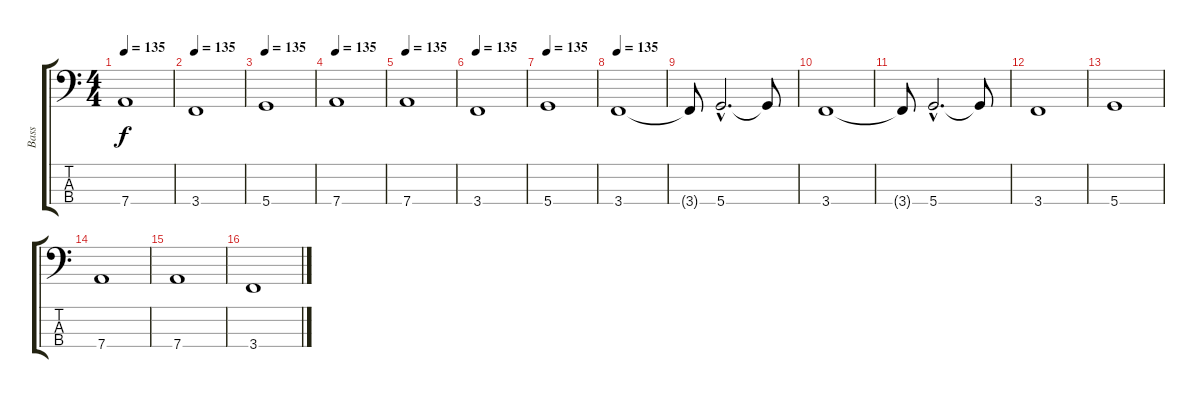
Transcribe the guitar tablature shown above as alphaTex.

\track ("Bass" "Bass") {instrument electricbasspick}
\staff {score tabs}
\tuning (G2 D2 A1 D1) {hide}
\ts (4 4)
\tempo 135
\clef f4
\ks c
7.4.1{dy f} |
\tempo 135
3.4.1 |
\tempo 135
5.4.1 |
\tempo 135
7.4.1 |
\tempo 135
7.4.1 |
\tempo 135
3.4.1 |
\tempo 135
5.4.1 |
\tempo 135
3.4.1 |
3.4{t}.8 5.4{hac}.2{d} 5.4{t}.8 |
3.4.1 |
3.4{t}.8 5.4{hac}.2{d} 5.4{t}.8 |
3.4.1 |
5.4.1 |
7.4.1 |
7.4.1 |
3.4.1
